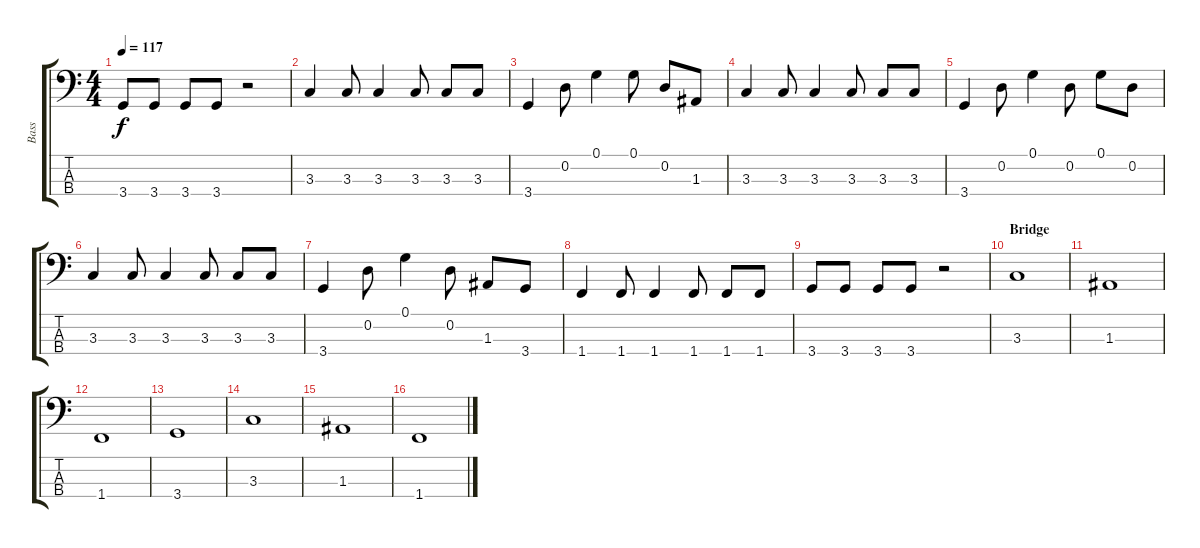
\track ("Bass" "Bass") {instrument electricbasspick}
\staff {score tabs}
\tuning (G2 D2 A1 E1) {hide}
\ts (4 4)
\tempo 117
\clef f4
\ks c
3.4.8{dy f} 3.4.8 3.4.8 3.4.8 r.2 |
3.3.4 3.3.8 3.3.4 3.3.8 3.3.8 3.3.8 |
3.4.4 0.2.8 0.1.4 0.1.8 0.2.8 1.3.8 |
3.3.4 3.3.8 3.3.4 3.3.8 3.3.8 3.3.8 |
3.4.4 0.2.8 0.1.4 0.2.8 0.1.8 0.2.8 |
3.3.4 3.3.8 3.3.4 3.3.8 3.3.8 3.3.8 |
3.4.4 0.2.8 0.1.4 0.2.8 1.3.8 3.4.8 |
1.4.4 1.4.8 1.4.4 1.4.8 1.4.8 1.4.8 |
3.4.8 3.4.8 3.4.8 3.4.8 r.2 |
\section ("" "Bridge")
3.3.1 |
1.3.1 |
1.4.1 |
3.4.1 |
3.3.1 |
1.3.1 |
1.4.1
